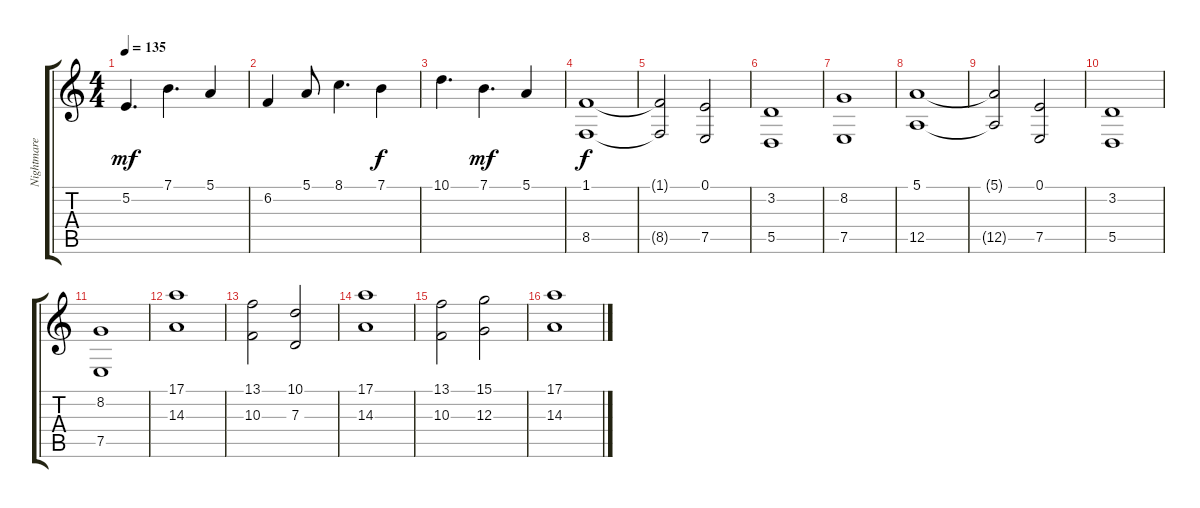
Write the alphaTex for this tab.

\track ("Nightmare Industrie Synthétiseur 2" "Nightmare ") {instrument fx7echoes}
\staff {score tabs}
\tuning (E4 B3 G3 D3 A2 E2) {hide}
\ts (4 4)
\tempo 135
\clef g2
\ks c
5.2.4{d dy mf} 7.1.4{d} 5.1.4 |
6.2.4 5.1.8 8.1.4{d} 7.1.4{dy f} |
10.1.4{d} 7.1.4{d dy mf} 5.1.4 |
(1.1 8.5).1{dy f} |
(1.1{t} 8.5{t}).2 (0.1 7.5).2 |
(3.2 5.5).1 |
(8.2 7.5).1 |
(5.1 12.5).1 |
(5.1{t} 12.5{t}).2 (0.1 7.5).2 |
(3.2 5.5).1 |
(8.2 7.5).1 |
(17.1 14.3).1 |
(13.1 10.3).2 (10.1 7.3).2 |
(17.1 14.3).1 |
(13.1 10.3).2 (15.1 12.3).2 |
(17.1 14.3).1
